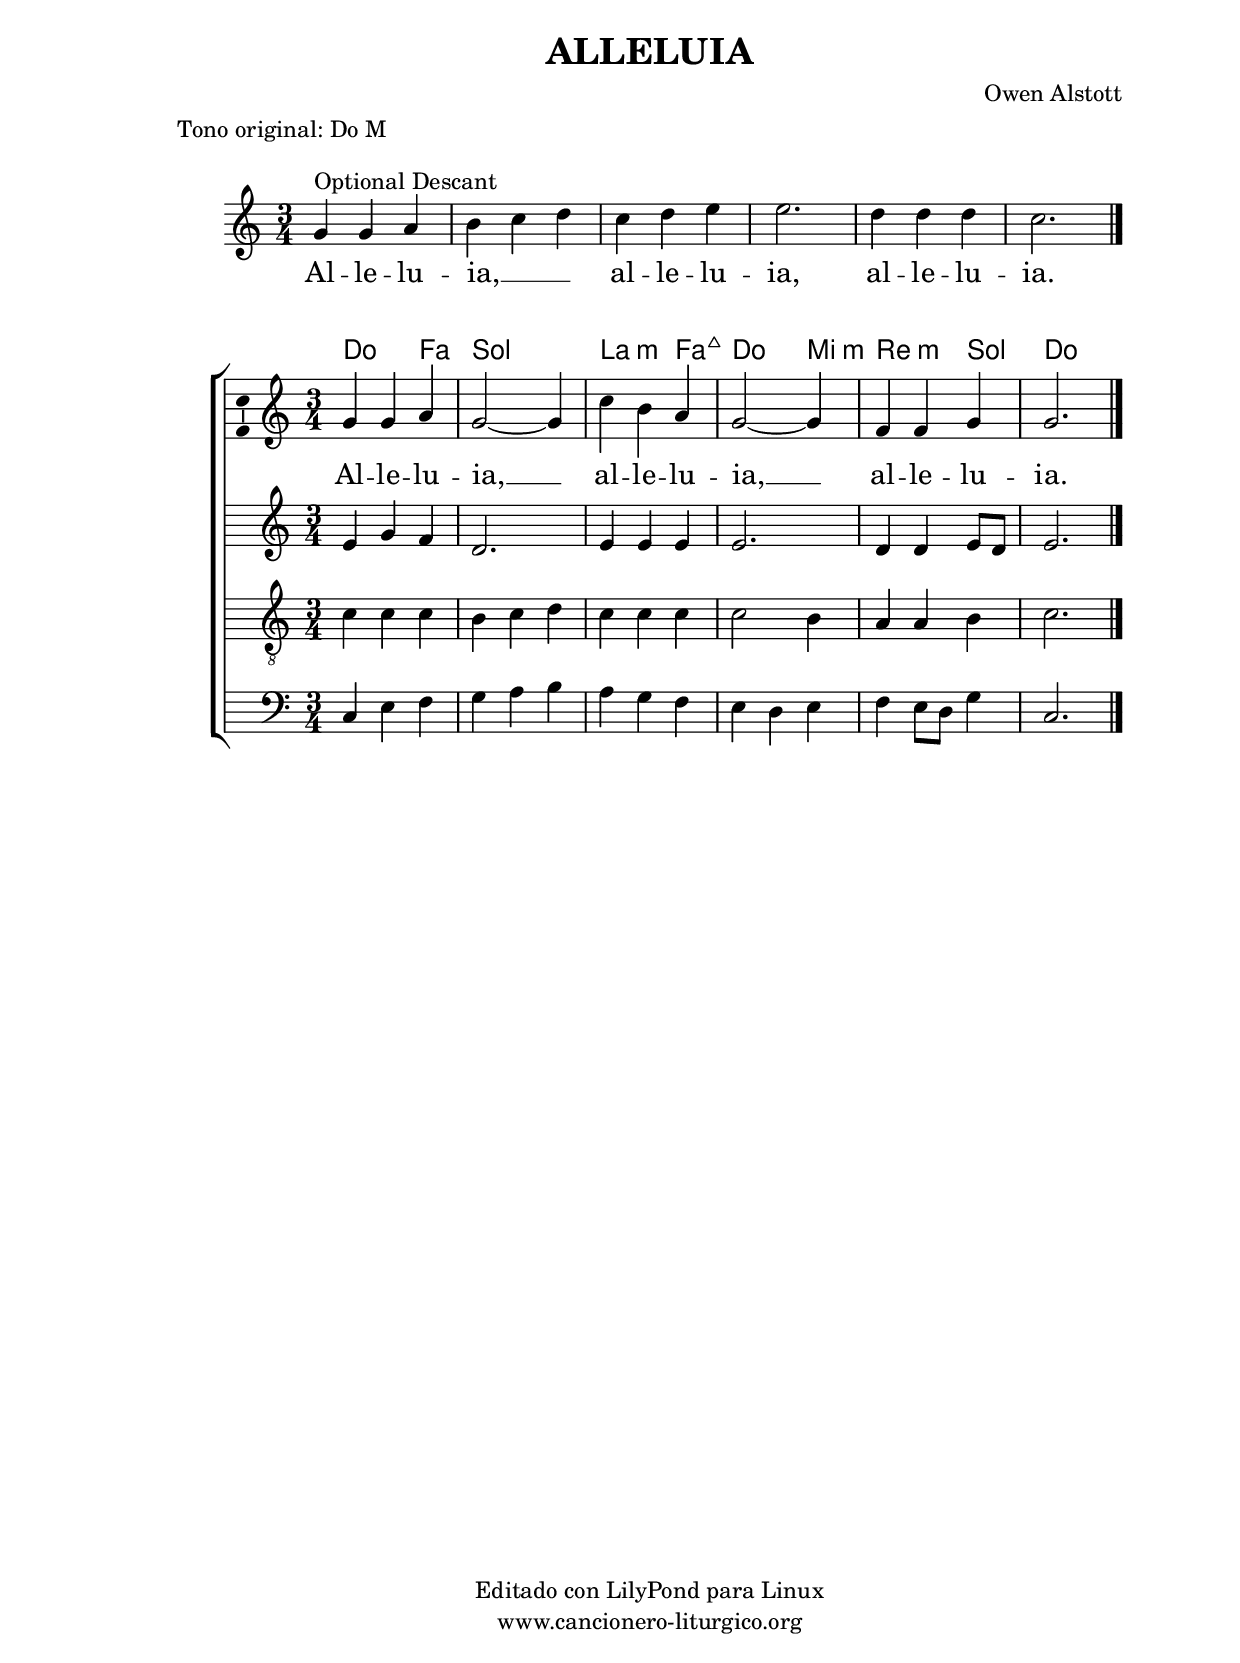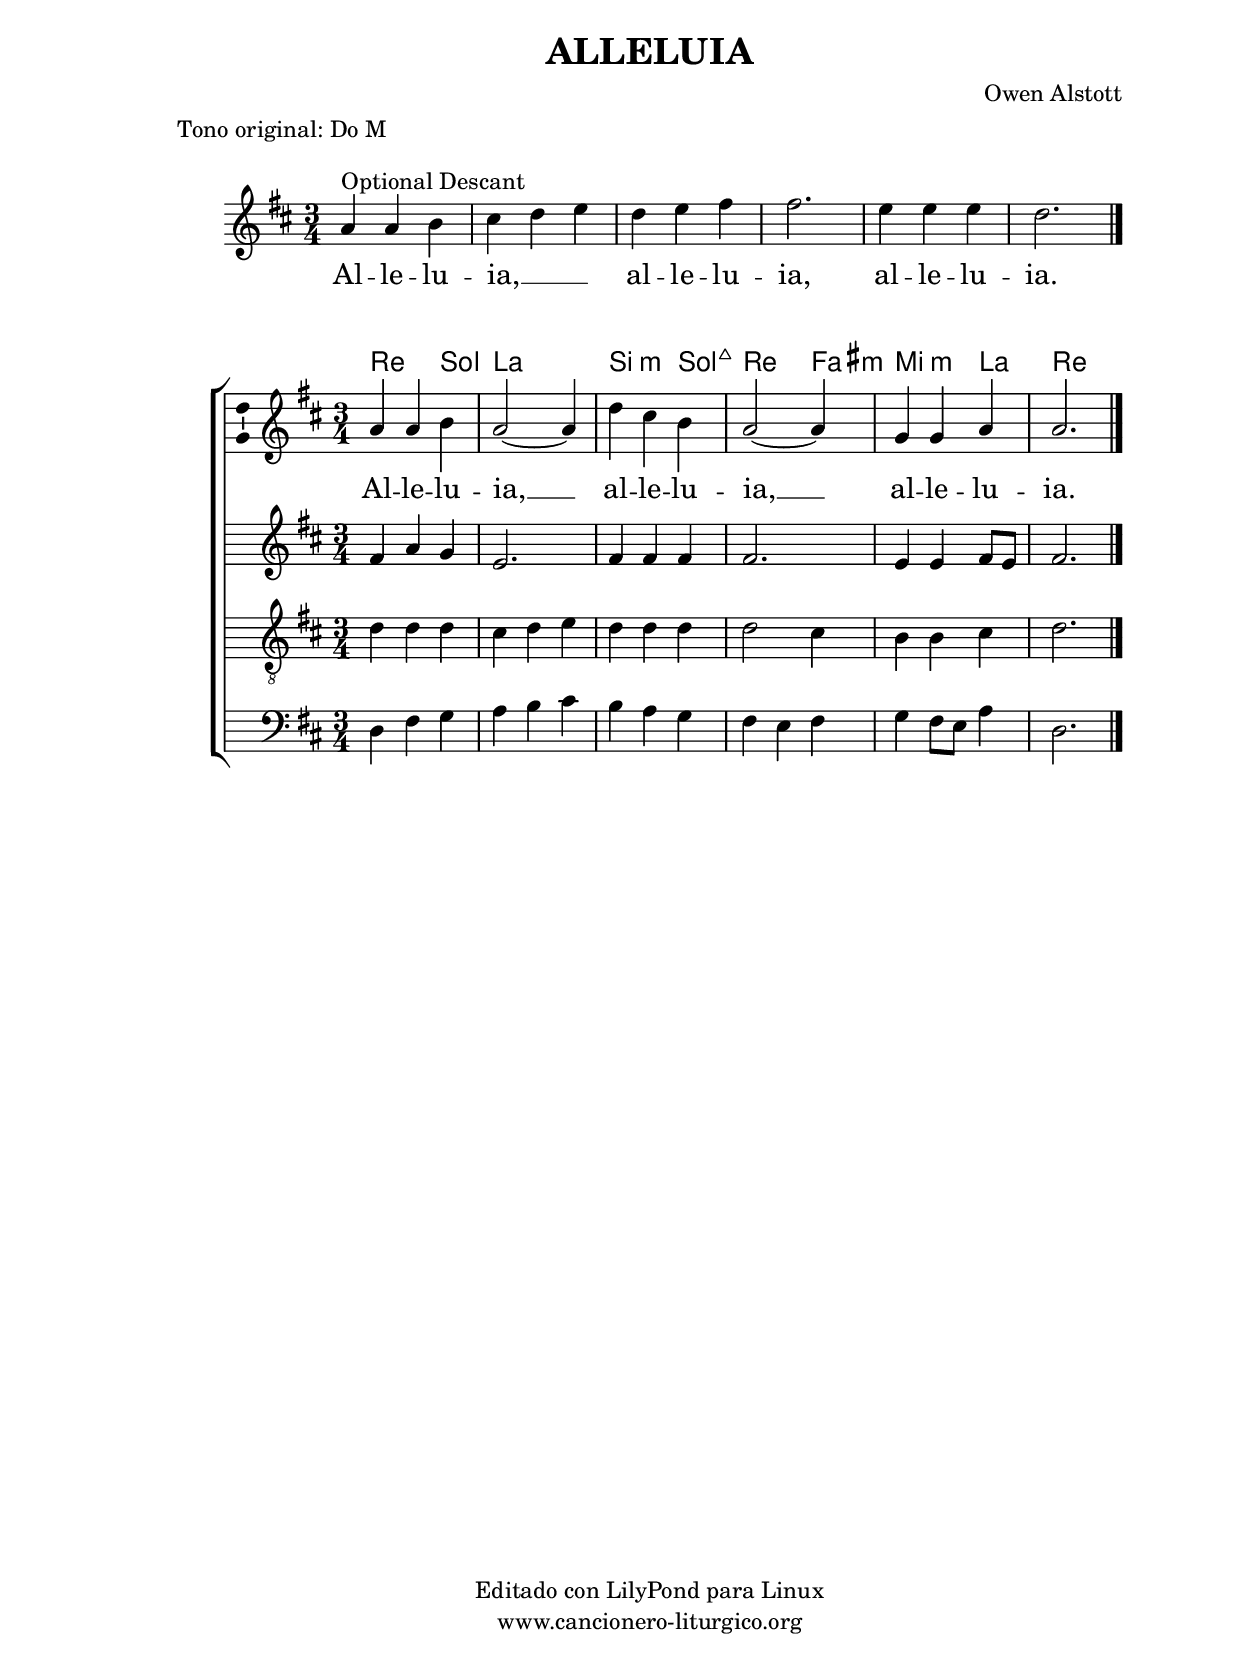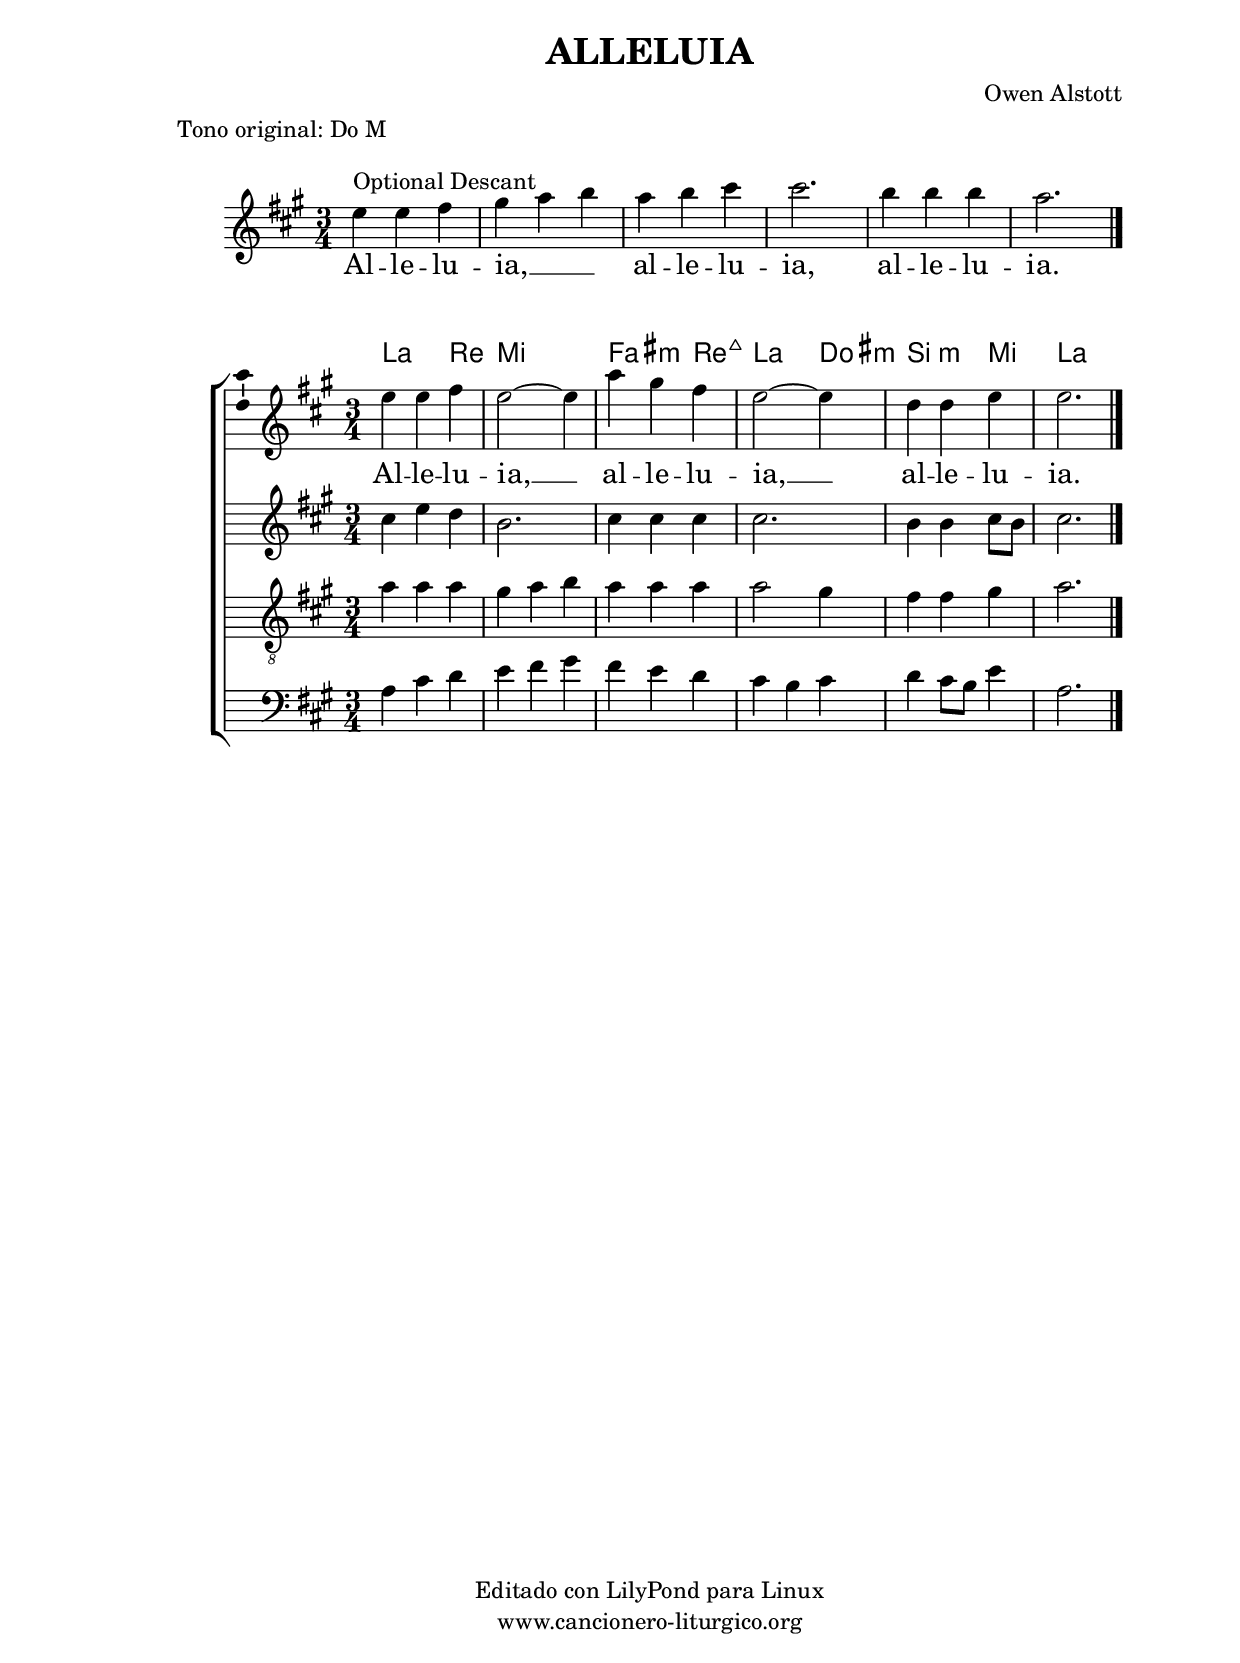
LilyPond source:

%
%para convertir .midi en .wav:
%timidity filename.midi -Ow -o finename.wav
%
%
%Para convertir de .wav a .mp3:
%lame -h -m j filename.wav
%
%
%para escuchar el midi:
%timidity nombrefichero.midi
%


%versión de lilypond para la que se ha escrito esta partitura:
\version "2.16.0"

	%Tamaño papel
	#(set-default-paper-size "a4")
	%Tamaño partitura
	#(set-global-staff-size 20)
	%No responde al pulsar sobre una nota
	#(ly:set-option 'point-and-click #f)

%parámetros del encabezamiento:
\header {
	title = "ALLELUIA"
	subtitle = ""
	composer = "Owen Alstott"
	poet = ""
	meter = "Tono original: Do M"
	arranger = ""
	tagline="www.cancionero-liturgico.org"
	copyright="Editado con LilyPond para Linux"
	}

%parámetros asociados al papel:
\paper  {
	oddHeaderMarkup = \markup {\fill-line { \on-the-fly #not-first-page \fromproperty #'header:title \on-the-fly #not-first-page \fromproperty #'header:composer }}
	evenHeaderMarkup = \markup {\fill-line { \fromproperty #'header:composer \fromproperty #'header:title }}
	#(set-paper-size "a4")
	print-page-number = ##f
	first-page-number = 1
	print-first-page-number = ##f
%	head-separation = 3.0 \cm
	top-margin = 2.0 \cm
	bottom-margin = 0.5\cm
%%%	bottom-margin = -3.5\cm
	left-margin = 3.0 \cm
	line-width = 16.0 \cm 
	indent = 8\mm
	interscoreline = 2.\mm
	between-system-space = 15\mm
%	para que las partituras no llenen la hoja:
	ragged-bottom = ##t
%	idem para la última hoja:
	ragged-last-bottom = ##f
%	para que las partituras llenen el ancho del papel:
	ragged-last = ##f
	after-title-space = 2.5 \cm
%page-count=1
%system-count=8

	%Flexible Vertical Spacing
%	markup-markup-spacing =
%	#'((basic-distance . 15) (minimum-distance . 15) (padding . 3))
	markup-system-spacing =
	#'((basic-distance . 15) (minimum-distance . 15) (padding . 3))
	system-system-spacing =
	#'((basic-distance . 15) (minimum-distance . 15) (padding . 3))
	score-system-spacing =
	#'((basic-distance . 15) (minimum-distance . 15) (padding . 5))
%	top-system-spacing = % header
%	#'((basic-distance . 8) (minimum-distance . 0) (padding . 0))
%	top-markup-spacing =
%	#'((basic-distance . 20) (minimum-distance . 20) (padding . 0))
	last-bottom-spacing = % footer
	#'((basic-distance . 5) (minimum-distance . 5) (padding . 0))
%	score-markup-spacing =
%	#'((basic-distance . 16) (minimum-distance . 13) (padding . 0))

	}


%parámetros que afectan a toda la partitura:
global =  {
	%clave de sol (G):
	\clef G
	%armadura:
%	\transpose c d
	\key c \major
	\tempo 4=100
	\set Score.tempoHideNote = ##t
	}


melodiaintro = 

%	\transpose c d
{
	\relative c''{
	\time 3/4

g4^"Optional Descant" g a
b4 c d
c4 d e
e2.
d4 d d
c2.

\bar "|."
}
}

acordes = {
	\italianChords
	\chordmode {
%	\transpose c d
{

c2 f4
g2.
a2:m f4:7maj
c2 e4:m
d2:m g4
c2.

	}
	}
}

melodia = 

%	\transpose c d
{
	\relative c''{
	\time 3/4

g4 g a
g2~g4
c4 b a
g2~g4
f4 f g
g2.

\bar "|."
	}
	}

melodiab = 

%	\transpose c d
{
	\relative c'{
	\time 3/4

e4 g f
d2.
e4 e e
e2.
d4 d e8 d
e2.

\bar "|."
	}
	}

melodiados =

%	\transpose c d
{
	\relative c'{
	\time 3/4

c4 c c
b4 c d
c4 c c
c2 b4
a4 a b
c2.

\bar "|."
	}
	}

melodiatres =

%	\transpose c d
{
	\relative c{
	\time 3/4

c4 e f
g4 a b
a4 g f
e4 d e
f4 e8 d g4
c,2.

\bar "|."
	}
	}


texto = \lyricmode {
Al -- le -- lu -- ia, __
al -- le -- lu -- ia, __
al -- le -- lu -- ia.
	}

textointro = \lyricmode {
Al -- le -- lu -- ia, __ _ _
al -- le -- lu -- ia,
al -- le -- lu -- ia.
	}


acordesStaff = \context ChordNames = acordesStaff <<
	\set chordChanges = ##t
	\acordes
	>>


vozintroStaff = \context Voice = vozintroStaff
<<
	\override Staff.StaffSymbol #'staff-space = #(magstep -0.35)
	\set Staff.midiInstrument = #"english horn"
	\set Staff.midiMinimumVolume = #0.7
	\set Staff.midiMaximumVolume = #0.9
	\global
	\melodiaintro
	>>

vozStaff = \context Voice = vozStaff
\with {\consists "Ambitus_engraver"}
<<
%	\set Staff.instrumentName = ""
%	\set Staff.shortInstrumentName = ""
%	\set Staff.midiInstrument = #"clarinet"
%	\set Staff.midiInstrument = #"cello"
%	\set Staff.midiInstrument = #"flute"
	\set Staff.midiInstrument = #"electric guitar (jazz)"
%	\set Staff.midiInstrument = #"english horn"
%	\set Staff.midiInstrument = #"violin"
%	\set Staff.midiInstrument = #"glockenspiel"
	\set Staff.midiMinimumVolume = #0.7
	\set Staff.midiMaximumVolume = #0.9
	\global
	\melodia
	>>

vozbStaff = \context Voice = vozbStaff
<<
%	\set Staff.instrumentName = ""
%	\set Staff.shortInstrumentName = ""
	\override Staff.StaffSymbol #'staff-space = #(magstep -0.35)
%	\set Staff.midiInstrument = #"clarinet"
%	\set Staff.midiInstrument = #"cello"
%	\set Staff.midiInstrument = #"flute"
	\set Staff.midiInstrument = #"electric guitar (jazz)"
%	\set Staff.midiInstrument = #"english horn"
%	\set Staff.midiInstrument = #"violin"
%	\set Staff.midiInstrument = #"glockenspiel"
	\set Staff.midiMinimumVolume = #0.7
	\set Staff.midiMaximumVolume = #0.9
	\global
%%%	%clave de fa (F):
%%%	\clef F 
%%%	\clef "G_8"
	\melodiab
	>>

vozdosStaff = \context Voice = vozdosStaff
<<
	\set Staff.instrumentName = ""
	\set Staff.shortInstrumentName = ""
	\override Staff.StaffSymbol #'staff-space = #(magstep -0.35)
	\set Staff.midiInstrument = #"flute"
	\set Staff.midiMinimumVolume = #0.7
	\set Staff.midiMaximumVolume = #0.9
	\global
	\clef "G_8"
	\melodiados
	>>

voztresStaff = \context Voice = voztresStaff
<<
	\set Staff.instrumentName = ""
	\set Staff.shortInstrumentName = ""
	\override Staff.StaffSymbol #'staff-space = #(magstep -0.35)
	\set Staff.midiInstrument = #"flute"
	\set Staff.midiMinimumVolume = #0.7
	\set Staff.midiMaximumVolume = #0.9
	\global
	%clave de fa (F):
	\clef F 
	\melodiatres
	>>


textoStaff = \context Lyrics = textoStaff <<
	\lyricsto vozStaff \texto
	>>

textointroStaff = \context Lyrics = textointroStaff <<
	\lyricsto vozintroStaff \textointro
	>>

\book {
	\score {
		\context ChoirStaff {
%			\override StaffGroup.SystemStartBracket #'collapse-height = #1
%			\override Score.SystemStartBar #'collapse-height = #1
			<<
			\vozintroStaff
			\textointroStaff
			>>
			}
		\layout {
	    		\context {
				\Lyrics
				\override LyricText #'font-size = #2
				}
	   		 \context {
				\Score
				\override StaffSymbol #'staff-space = #(magstep +3)
				}
			}
		}
	\score {
		\context ChoirStaff {
%			\override StaffGroup.SystemStartBracket #'collapse-height = #1
%			\override Score.SystemStartBar #'collapse-height = #1
			<<
			\acordesStaff
			\vozStaff
			\textoStaff
			\vozbStaff
			\vozdosStaff
			\voztresStaff
			>>
			}
		\layout {
	    		\context {
				\Lyrics
				\override LyricText #'font-size = #2
				}
	   		 \context {
				\Score
				\override StaffSymbol #'staff-space = #(magstep +3)
				}
			}
		}
	\score {
		\unfoldRepeats
		\context ChoirStaff {
			<<
			\vozintroStaff
			>>
			<<
			\acordesStaff
			\vozStaff
			\vozbStaff
			\vozdosStaff
			\voztresStaff
			>>
			}
		\midi {
	  		\context {
	  			\Score
				tempoWholesPerMinute = #(ly:make-moment 70 4)
				}
			}
		}
	}



#(define output-suffix "C")
\book {
	\score {
		\context ChoirStaff {
%			\override StaffGroup.SystemStartBracket #'collapse-height = #1
%			\override Score.SystemStartBar #'collapse-height = #1
\transpose c d
			<<
			\vozintroStaff
			\textointroStaff
			>>
			}
		\layout {
	    		\context {
				\Lyrics
				\override LyricText #'font-size = #2
				}
	   		 \context {
				\Score
				\override StaffSymbol #'staff-space = #(magstep +3)
				}
			}
		}
	\score {
		\context ChoirStaff {
%			\override StaffGroup.SystemStartBracket #'collapse-height = #1
%			\override Score.SystemStartBar #'collapse-height = #1
\transpose c d
			<<
			\acordesStaff
			\vozStaff
			\textoStaff
			\vozbStaff
			\vozdosStaff
			\voztresStaff
			>>
			}
		\layout {
	    		\context {
				\Lyrics
				\override LyricText #'font-size = #2
				}
	   		 \context {
				\Score
				\override StaffSymbol #'staff-space = #(magstep +3)
				}
			}
		}
	}

#(define output-suffix "S")
\book {
	\score {
		\context ChoirStaff {
%			\override StaffGroup.SystemStartBracket #'collapse-height = #1
%			\override Score.SystemStartBar #'collapse-height = #1
\transpose c a
			<<
			\vozintroStaff
			\textointroStaff
			>>
			}
		\layout {
	    		\context {
				\Lyrics
				\override LyricText #'font-size = #2
				}
	   		 \context {
				\Score
				\override StaffSymbol #'staff-space = #(magstep +3)
				}
			}
		}
	\score {
		\context ChoirStaff {
%			\override StaffGroup.SystemStartBracket #'collapse-height = #1
%			\override Score.SystemStartBar #'collapse-height = #1
\transpose c a
			<<
			\acordesStaff
			\vozStaff
			\textoStaff
			\vozbStaff
			\vozdosStaff
			\voztresStaff
			>>
			}
		\layout {
	    		\context {
				\Lyrics
				\override LyricText #'font-size = #2
				}
	   		 \context {
				\Score
				\override StaffSymbol #'staff-space = #(magstep +3)
				}
			}
		}
	}


